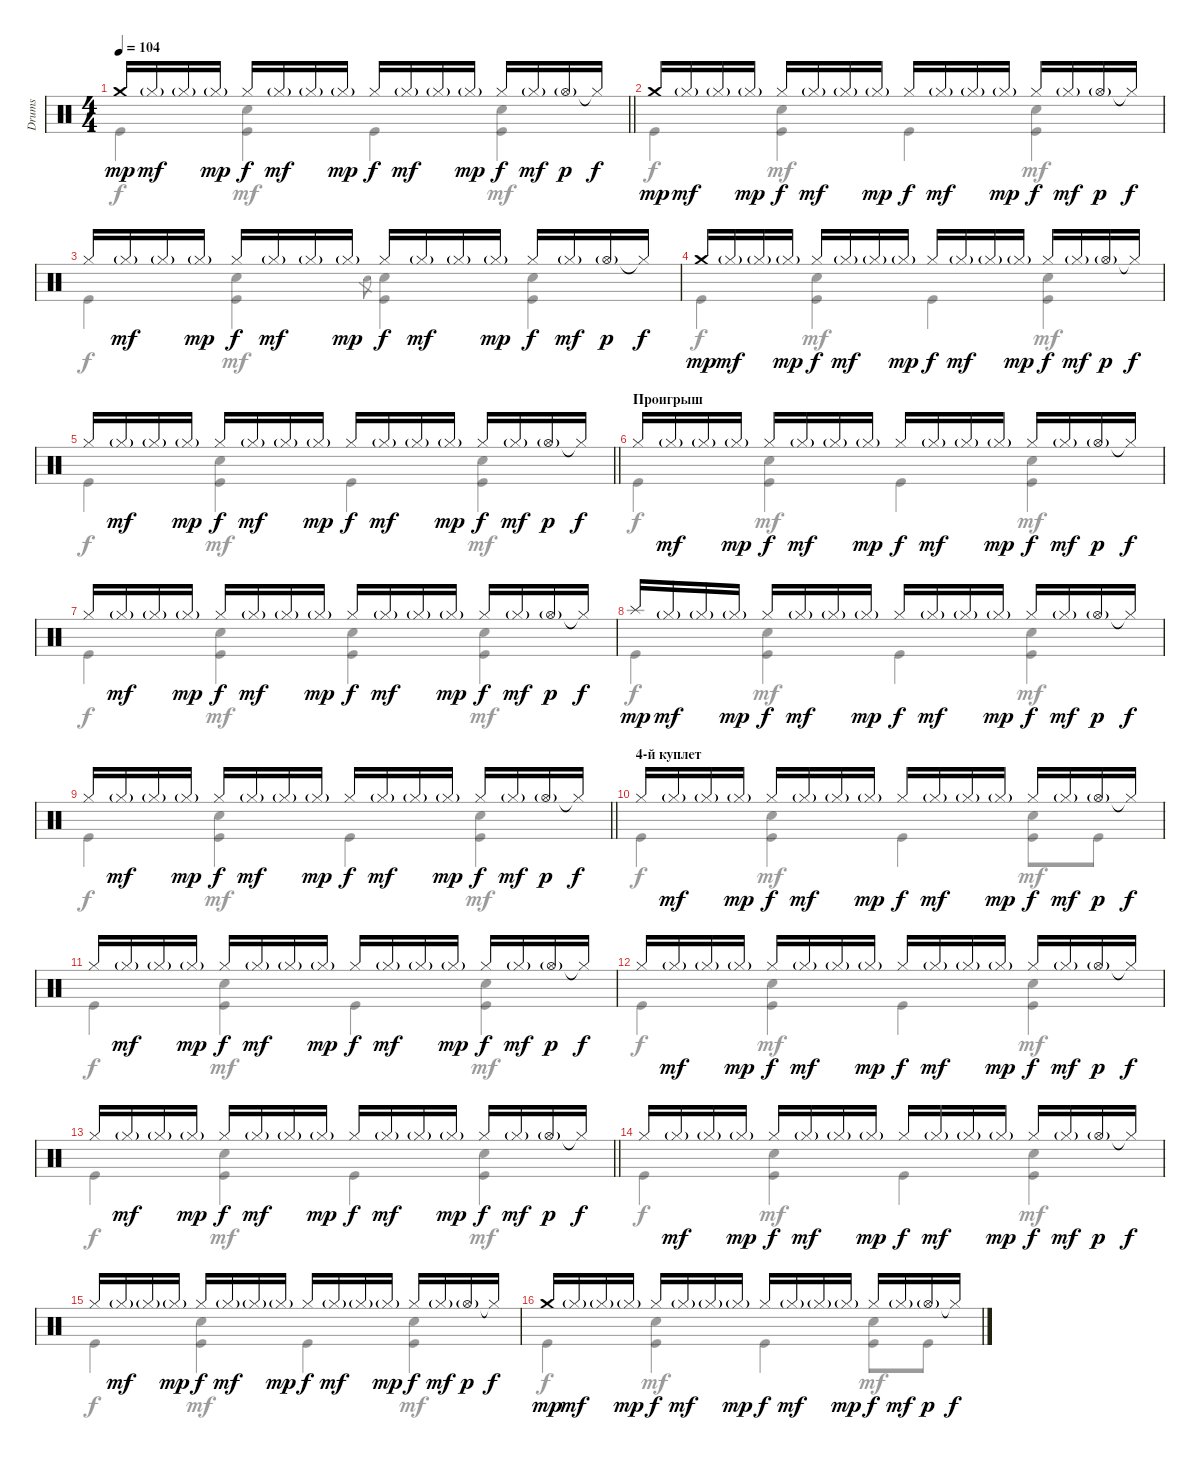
\track ("Drums" "Drums") {instrument percussion}
\staff {score}
\articulation defaults
\voice
\ts (4 4)
\tempo 104
\clef neutral
\barLineRight lightlight
\ks c "Crash medium (hit)".16{dy mp} "Hi-Hat (closed)"{g}.16{dy mf} "Hi-Hat (closed)"{g}.16 "Hi-Hat (closed)"{g}.16{dy mp} "Hi-Hat (closed)".16{dy f} "Hi-Hat (closed)"{g}.16{dy mf} "Hi-Hat (closed)"{g}.16 "Hi-Hat (closed)"{g}.16{dy mp} "Hi-Hat (closed)".16{dy f} "Hi-Hat (closed)"{g}.16{dy mf} "Hi-Hat (closed)"{g}.16 "Hi-Hat (closed)"{g}.16{dy mp} "Hi-Hat (closed)".16{dy f} "Hi-Hat (closed)"{g}.16{dy mf} "Hi-Hat (open)"{g}.16{dy p} "Hi-Hat (closed)"{t}.16{dy f}
|
\section ("" "")
"Crash medium (hit)".16{dy mp} "Hi-Hat (closed)"{g}.16{dy mf} "Hi-Hat (closed)"{g}.16 "Hi-Hat (closed)"{g}.16{dy mp} "Hi-Hat (closed)".16{dy f} "Hi-Hat (closed)"{g}.16{dy mf} "Hi-Hat (closed)"{g}.16 "Hi-Hat (closed)"{g}.16{dy mp} "Hi-Hat (closed)".16{dy f} "Hi-Hat (closed)"{g}.16{dy mf} "Hi-Hat (closed)"{g}.16 "Hi-Hat (closed)"{g}.16{dy mp} "Hi-Hat (closed)".16{dy f} "Hi-Hat (closed)"{g}.16{dy mf} "Hi-Hat (open)"{g}.16{dy p} "Hi-Hat (closed)"{t}.16{dy f} |
"Hi-Hat (closed)".16 "Hi-Hat (closed)"{g}.16{dy mf} "Hi-Hat (closed)"{g}.16 "Hi-Hat (closed)"{g}.16{dy mp} "Hi-Hat (closed)".16{dy f} "Hi-Hat (closed)"{g}.16{dy mf} "Hi-Hat (closed)"{g}.16 "Hi-Hat (closed)"{g}.16{dy mp} "Hi-Hat (closed)".16{dy f} "Hi-Hat (closed)"{g}.16{dy mf} "Hi-Hat (closed)"{g}.16 "Hi-Hat (closed)"{g}.16{dy mp} "Hi-Hat (closed)".16{dy f} "Hi-Hat (closed)"{g}.16{dy mf} "Hi-Hat (open)"{g}.16{dy p} "Hi-Hat (closed)"{t}.16{dy f} |
"Crash medium (hit)".16{dy mp} "Hi-Hat (closed)"{g}.16{dy mf} "Hi-Hat (closed)"{g}.16 "Hi-Hat (closed)"{g}.16{dy mp} "Hi-Hat (closed)".16{dy f} "Hi-Hat (closed)"{g}.16{dy mf} "Hi-Hat (closed)"{g}.16 "Hi-Hat (closed)"{g}.16{dy mp} "Hi-Hat (closed)".16{dy f} "Hi-Hat (closed)"{g}.16{dy mf} "Hi-Hat (closed)"{g}.16 "Hi-Hat (closed)"{g}.16{dy mp} "Hi-Hat (closed)".16{dy f} "Hi-Hat (closed)"{g}.16{dy mf} "Hi-Hat (open)"{g}.16{dy p} "Hi-Hat (closed)"{t}.16{dy f} |
\barLineRight lightlight "Hi-Hat (closed)".16 "Hi-Hat (closed)"{g}.16{dy mf} "Hi-Hat (closed)"{g}.16 "Hi-Hat (closed)"{g}.16{dy mp} "Hi-Hat (closed)".16{dy f} "Hi-Hat (closed)"{g}.16{dy mf} "Hi-Hat (closed)"{g}.16 "Hi-Hat (closed)"{g}.16{dy mp} "Hi-Hat (closed)".16{dy f} "Hi-Hat (closed)"{g}.16{dy mf} "Hi-Hat (closed)"{g}.16 "Hi-Hat (closed)"{g}.16{dy mp} "Hi-Hat (closed)".16{dy f} "Hi-Hat (closed)"{g}.16{dy mf} "Hi-Hat (open)"{g}.16{dy p} "Hi-Hat (closed)"{t}.16{dy f}
|
\section ("" "Проигрыш")
"Hi-Hat (closed)".16 "Hi-Hat (closed)"{g}.16{dy mf} "Hi-Hat (closed)"{g}.16 "Hi-Hat (closed)"{g}.16{dy mp} "Hi-Hat (closed)".16{dy f} "Hi-Hat (closed)"{g}.16{dy mf} "Hi-Hat (closed)"{g}.16 "Hi-Hat (closed)"{g}.16{dy mp} "Hi-Hat (closed)".16{dy f} "Hi-Hat (closed)"{g}.16{dy mf} "Hi-Hat (closed)"{g}.16 "Hi-Hat (closed)"{g}.16{dy mp} "Hi-Hat (closed)".16{dy f} "Hi-Hat (closed)"{g}.16{dy mf} "Hi-Hat (open)"{g}.16{dy p} "Hi-Hat (closed)"{t}.16{dy f} |
"Hi-Hat (closed)".16 "Hi-Hat (closed)"{g}.16{dy mf} "Hi-Hat (closed)"{g}.16 "Hi-Hat (closed)"{g}.16{dy mp} "Hi-Hat (closed)".16{dy f} "Hi-Hat (closed)"{g}.16{dy mf} "Hi-Hat (closed)"{g}.16 "Hi-Hat (closed)"{g}.16{dy mp} "Hi-Hat (closed)".16{dy f} "Hi-Hat (closed)"{g}.16{dy mf} "Hi-Hat (closed)"{g}.16 "Hi-Hat (closed)"{g}.16{dy mp} "Hi-Hat (closed)".16{dy f} "Hi-Hat (closed)"{g}.16{dy mf} "Hi-Hat (open)"{g}.16{dy p} "Hi-Hat (closed)"{t}.16{dy f} |
"Splash (hit)".16{dy mp} "Hi-Hat (closed)"{g}.16{dy mf} "Hi-Hat (closed)"{g}.16 "Hi-Hat (closed)"{g}.16{dy mp} "Hi-Hat (closed)".16{dy f} "Hi-Hat (closed)"{g}.16{dy mf} "Hi-Hat (closed)"{g}.16 "Hi-Hat (closed)"{g}.16{dy mp} "Hi-Hat (closed)".16{dy f} "Hi-Hat (closed)"{g}.16{dy mf} "Hi-Hat (closed)"{g}.16 "Hi-Hat (closed)"{g}.16{dy mp} "Hi-Hat (closed)".16{dy f} "Hi-Hat (closed)"{g}.16{dy mf} "Hi-Hat (open)"{g}.16{dy p} "Hi-Hat (closed)"{t}.16{dy f} |
\barLineRight lightlight "Hi-Hat (closed)".16 "Hi-Hat (closed)"{g}.16{dy mf} "Hi-Hat (closed)"{g}.16 "Hi-Hat (closed)"{g}.16{dy mp} "Hi-Hat (closed)".16{dy f} "Hi-Hat (closed)"{g}.16{dy mf} "Hi-Hat (closed)"{g}.16 "Hi-Hat (closed)"{g}.16{dy mp} "Hi-Hat (closed)".16{dy f} "Hi-Hat (closed)"{g}.16{dy mf} "Hi-Hat (closed)"{g}.16 "Hi-Hat (closed)"{g}.16{dy mp} "Hi-Hat (closed)".16{dy f} "Hi-Hat (closed)"{g}.16{dy mf} "Hi-Hat (open)"{g}.16{dy p} "Hi-Hat (closed)"{t}.16{dy f}
|
\section ("" "4-й куплет")
"Hi-Hat (closed)".16 "Hi-Hat (closed)"{g}.16{dy mf} "Hi-Hat (closed)"{g}.16 "Hi-Hat (closed)"{g}.16{dy mp} "Hi-Hat (closed)".16{dy f} "Hi-Hat (closed)"{g}.16{dy mf} "Hi-Hat (closed)"{g}.16 "Hi-Hat (closed)"{g}.16{dy mp} "Hi-Hat (closed)".16{dy f} "Hi-Hat (closed)"{g}.16{dy mf} "Hi-Hat (closed)"{g}.16 "Hi-Hat (closed)"{g}.16{dy mp} "Hi-Hat (closed)".16{dy f} "Hi-Hat (closed)"{g}.16{dy mf} "Hi-Hat (open)"{g}.16{dy p} "Hi-Hat (closed)"{t}.16{dy f} |
"Hi-Hat (closed)".16 "Hi-Hat (closed)"{g}.16{dy mf} "Hi-Hat (closed)"{g}.16 "Hi-Hat (closed)"{g}.16{dy mp} "Hi-Hat (closed)".16{dy f} "Hi-Hat (closed)"{g}.16{dy mf} "Hi-Hat (closed)"{g}.16 "Hi-Hat (closed)"{g}.16{dy mp} "Hi-Hat (closed)".16{dy f} "Hi-Hat (closed)"{g}.16{dy mf} "Hi-Hat (closed)"{g}.16 "Hi-Hat (closed)"{g}.16{dy mp} "Hi-Hat (closed)".16{dy f} "Hi-Hat (closed)"{g}.16{dy mf} "Hi-Hat (open)"{g}.16{dy p} "Hi-Hat (closed)"{t}.16{dy f} |
"Hi-Hat (closed)".16 "Hi-Hat (closed)"{g}.16{dy mf} "Hi-Hat (closed)"{g}.16 "Hi-Hat (closed)"{g}.16{dy mp} "Hi-Hat (closed)".16{dy f} "Hi-Hat (closed)"{g}.16{dy mf} "Hi-Hat (closed)"{g}.16 "Hi-Hat (closed)"{g}.16{dy mp} "Hi-Hat (closed)".16{dy f} "Hi-Hat (closed)"{g}.16{dy mf} "Hi-Hat (closed)"{g}.16 "Hi-Hat (closed)"{g}.16{dy mp} "Hi-Hat (closed)".16{dy f} "Hi-Hat (closed)"{g}.16{dy mf} "Hi-Hat (open)"{g}.16{dy p} "Hi-Hat (closed)"{t}.16{dy f} |
\barLineRight lightlight "Hi-Hat (closed)".16 "Hi-Hat (closed)"{g}.16{dy mf} "Hi-Hat (closed)"{g}.16 "Hi-Hat (closed)"{g}.16{dy mp} "Hi-Hat (closed)".16{dy f} "Hi-Hat (closed)"{g}.16{dy mf} "Hi-Hat (closed)"{g}.16 "Hi-Hat (closed)"{g}.16{dy mp} "Hi-Hat (closed)".16{dy f} "Hi-Hat (closed)"{g}.16{dy mf} "Hi-Hat (closed)"{g}.16 "Hi-Hat (closed)"{g}.16{dy mp} "Hi-Hat (closed)".16{dy f} "Hi-Hat (closed)"{g}.16{dy mf} "Hi-Hat (open)"{g}.16{dy p} "Hi-Hat (closed)"{t}.16{dy f}
|
\section ("" "")
"Hi-Hat (closed)".16 "Hi-Hat (closed)"{g}.16{dy mf} "Hi-Hat (closed)"{g}.16 "Hi-Hat (closed)"{g}.16{dy mp} "Hi-Hat (closed)".16{dy f} "Hi-Hat (closed)"{g}.16{dy mf} "Hi-Hat (closed)"{g}.16 "Hi-Hat (closed)"{g}.16{dy mp} "Hi-Hat (closed)".16{dy f} "Hi-Hat (closed)"{g}.16{dy mf} "Hi-Hat (closed)"{g}.16 "Hi-Hat (closed)"{g}.16{dy mp} "Hi-Hat (closed)".16{dy f} "Hi-Hat (closed)"{g}.16{dy mf} "Hi-Hat (open)"{g}.16{dy p} "Hi-Hat (closed)"{t}.16{dy f} |
"Hi-Hat (closed)".16 "Hi-Hat (closed)"{g}.16{dy mf} "Hi-Hat (closed)"{g}.16 "Hi-Hat (closed)"{g}.16{dy mp} "Hi-Hat (closed)".16{dy f} "Hi-Hat (closed)"{g}.16{dy mf} "Hi-Hat (closed)"{g}.16 "Hi-Hat (closed)"{g}.16{dy mp} "Hi-Hat (closed)".16{dy f} "Hi-Hat (closed)"{g}.16{dy mf} "Hi-Hat (closed)"{g}.16 "Hi-Hat (closed)"{g}.16{dy mp} "Hi-Hat (closed)".16{dy f} "Hi-Hat (closed)"{g}.16{dy mf} "Hi-Hat (open)"{g}.16{dy p} "Hi-Hat (closed)"{t}.16{dy f} |
"Crash medium (hit)".16{dy mp} "Hi-Hat (closed)"{g}.16{dy mf} "Hi-Hat (closed)"{g}.16 "Hi-Hat (closed)"{g}.16{dy mp} "Hi-Hat (closed)".16{dy f} "Hi-Hat (closed)"{g}.16{dy mf} "Hi-Hat (closed)"{g}.16 "Hi-Hat (closed)"{g}.16{dy mp} "Hi-Hat (closed)".16{dy f} "Hi-Hat (closed)"{g}.16{dy mf} "Hi-Hat (closed)"{g}.16 "Hi-Hat (closed)"{g}.16{dy mp} "Hi-Hat (closed)".16{dy f} "Hi-Hat (closed)"{g}.16{dy mf} "Hi-Hat (open)"{g}.16{dy p} "Hi-Hat (closed)"{t}.16{dy f}
\voice
\clef neutral
\ottava regular
\simile none
\barLineRight lightlight
\ks c "Kick (hit)".4{dy f}
("Snare (hit) 2" "Kick (hit)").4{dy mf} "Kick (hit)".4{dy f} ("Snare (hit) 2" "Kick (hit)").4{dy mf} |
"Kick (hit)".4{dy f} ("Snare (hit) 2" "Kick (hit)").4{dy mf} "Kick (hit)".4{dy f} ("Snare (hit) 2" "Kick (hit)").4{dy mf} |
"Kick (hit)".4{dy f} ("Snare (hit) 2" "Kick (hit)").4{dy mf} "Snare (hit) 2".8{gr} ("Snare (hit) 2" "Kick (hit)").4 ("Snare (hit) 2" "Kick (hit)").4 |
"Kick (hit)".4{dy f} ("Snare (hit) 2" "Kick (hit)").4{dy mf} "Kick (hit)".4{dy f} ("Snare (hit) 2" "Kick (hit)").4{dy mf} |
\barLineRight lightlight "Kick (hit)".4{dy f}
("Snare (hit) 2" "Kick (hit)").4{dy mf} "Kick (hit)".4{dy f} ("Snare (hit) 2" "Kick (hit)").4{dy mf} |
"Kick (hit)".4{dy f} ("Snare (hit) 2" "Kick (hit)").4{dy mf} "Kick (hit)".4{dy f} ("Snare (hit) 2" "Kick (hit)").4{dy mf} |
"Kick (hit)".4{dy f} ("Snare (hit) 2" "Kick (hit)").4{dy mf} ("Snare (hit) 2" "Kick (hit)").4{dy f} ("Snare (hit) 2" "Kick (hit)").4{dy mf} |
"Kick (hit)".4{dy f} ("Snare (hit) 2" "Kick (hit)").4{dy mf} "Kick (hit)".4{dy f} ("Snare (hit) 2" "Kick (hit)").4{dy mf} |
\barLineRight lightlight "Kick (hit)".4{dy f}
("Snare (hit) 2" "Kick (hit)").4{dy mf} "Kick (hit)".4{dy f} ("Snare (hit) 2" "Kick (hit)").4{dy mf} |
"Kick (hit)".4{dy f} ("Snare (hit) 2" "Kick (hit)").4{dy mf} "Kick (hit)".4{dy f} ("Snare (hit) 2" "Kick (hit)").8{dy mf} "Kick (hit)".8 |
"Kick (hit)".4{dy f} ("Snare (hit) 2" "Kick (hit)").4{dy mf} "Kick (hit)".4{dy f} ("Snare (hit) 2" "Kick (hit)").4{dy mf} |
"Kick (hit)".4{dy f} ("Snare (hit) 2" "Kick (hit)").4{dy mf} "Kick (hit)".4{dy f} ("Snare (hit) 2" "Kick (hit)").4{dy mf} |
\barLineRight lightlight "Kick (hit)".4{dy f}
("Snare (hit) 2" "Kick (hit)").4{dy mf} "Kick (hit)".4{dy f} ("Snare (hit) 2" "Kick (hit)").4{dy mf} |
"Kick (hit)".4{dy f} ("Snare (hit) 2" "Kick (hit)").4{dy mf} "Kick (hit)".4{dy f} ("Snare (hit) 2" "Kick (hit)").4{dy mf} |
"Kick (hit)".4{dy f} ("Snare (hit) 2" "Kick (hit)").4{dy mf} "Kick (hit)".4{dy f} ("Snare (hit) 2" "Kick (hit)").4{dy mf} |
"Kick (hit)".4{dy f} ("Snare (hit) 2" "Kick (hit)").4{dy mf} "Kick (hit)".4{dy f} ("Snare (hit) 2" "Kick (hit)").8{dy mf} "Kick (hit)".8
